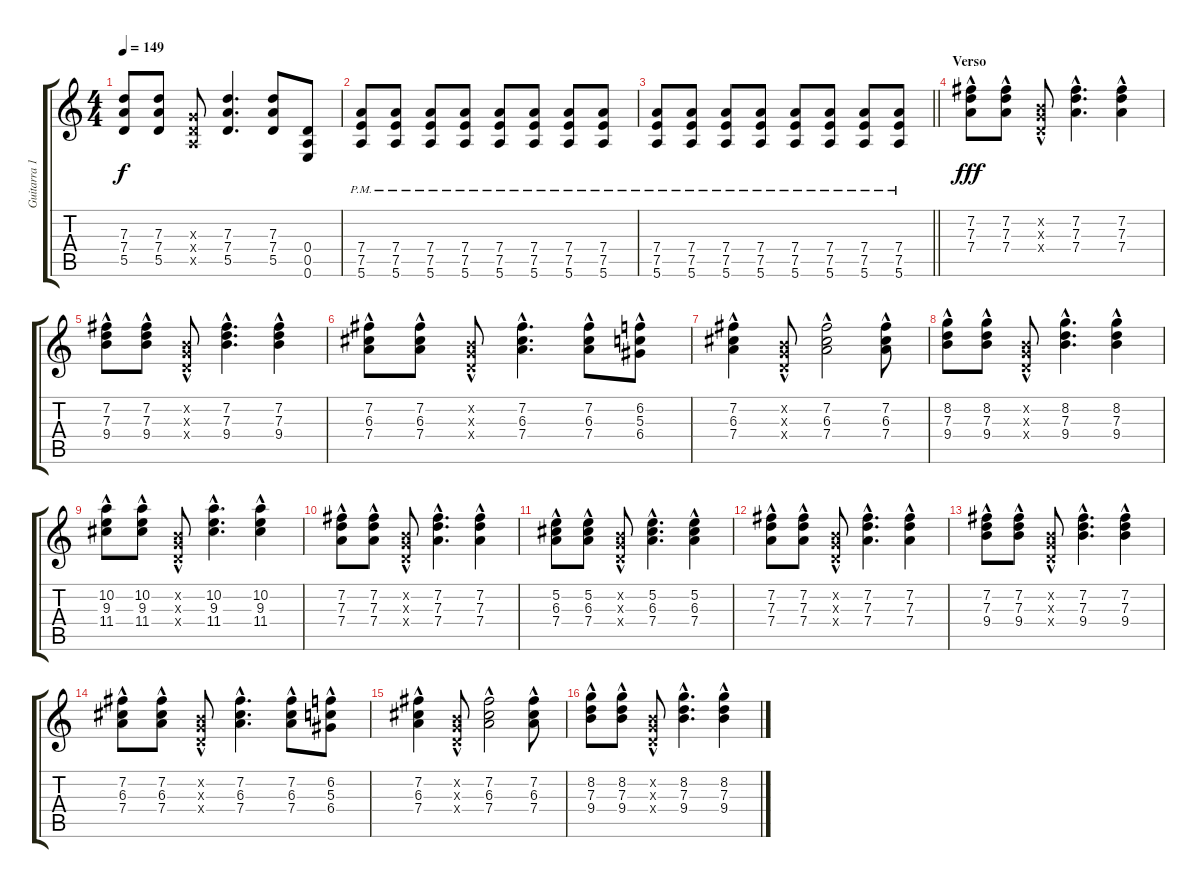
\track ("Guitarra 1 RSE" "Guitarra 1") {instrument overdrivenguitar}
\staff {score tabs}
\tuning (E4 B3 G3 D3 A2 E2) {hide}
\ts (4 4)
\tempo 149
\clef g2
\ks c
(7.3 7.4 5.5).8{dy f} (7.3 7.4 5.5).8 (0.3{x} 0.4{x} 0.5{x}).8 (7.3 7.4 5.5).4{d} (7.3 7.4 5.5).8 (0.4 0.5 0.6).8 |
(7.4{pm} 7.5{pm} 5.6{pm}).8 (7.4{pm} 7.5{pm} 5.6{pm}).8 (7.4{pm} 7.5{pm} 5.6{pm}).8 (7.4{pm} 7.5{pm} 5.6{pm}).8 (7.4{pm} 7.5{pm} 5.6{pm}).8 (7.4{pm} 7.5{pm} 5.6{pm}).8 (7.4{pm} 7.5{pm} 5.6{pm}).8 (7.4{pm} 7.5{pm} 5.6{pm}).8 |
\barLineRight lightlight
(7.4{pm} 7.5{pm} 5.6{pm}).8 (7.4{pm} 7.5{pm} 5.6{pm}).8 (7.4{pm} 7.5{pm} 5.6{pm}).8 (7.4{pm} 7.5{pm} 5.6{pm}).8 (7.4{pm} 7.5{pm} 5.6{pm}).8 (7.4{pm} 7.5{pm} 5.6{pm}).8 (7.4{pm} 7.5{pm} 5.6{pm}).8 (7.4{pm} 7.5{pm} 5.6{pm}).8 |
\section ("" "Verso")
(7.2{hac} 7.3{hac} 7.4{hac}).8{dy fff instrument electricguitarjazz} (7.2{hac} 7.3{hac} 7.4{hac}).8 (0.2{hac x} 0.3{hac x} 0.4{hac x}).8 (7.2{hac} 7.3{hac} 7.4{hac}).4{d} (7.2{hac} 7.3{hac} 7.4{hac}).4 |
(7.2{hac} 7.3{hac} 9.4{hac}).8 (7.2{hac} 7.3{hac} 9.4{hac}).8 (0.2{hac x} 0.3{hac x} 0.4{hac x}).8 (7.2{hac} 7.3{hac} 9.4{hac}).4{d} (7.2{hac} 7.3{hac} 9.4{hac}).4 |
(7.2{hac} 6.3{hac} 7.4{hac}).8 (7.2{hac} 6.3{hac} 7.4{hac}).8 (0.2{hac x} 0.3{hac x} 0.4{hac x}).8 (7.2{hac} 6.3{hac} 7.4{hac}).4{d} (7.2{hac} 6.3{hac} 7.4{hac}).8 (6.2{hac} 5.3{hac} 6.4{hac}).8 |
(7.2{hac} 6.3{hac} 7.4{hac}).4 (0.2{hac x} 0.3{hac x} 0.4{hac x}).8 (7.2{hac} 6.3{hac} 7.4{hac}).2 (7.2{hac} 6.3{hac} 7.4{hac}).8 |
(8.2{hac} 7.3{hac} 9.4{hac}).8 (8.2{hac} 7.3{hac} 9.4{hac}).8 (0.2{hac x} 0.3{hac x} 0.4{hac x}).8 (8.2{hac} 7.3{hac} 9.4{hac}).4{d} (8.2{hac} 7.3{hac} 9.4{hac}).4 |
(10.2{hac} 9.3{hac} 11.4{hac}).8 (10.2{hac} 9.3{hac} 11.4{hac}).8 (0.2{hac x} 0.3{hac x} 0.4{hac x}).8 (10.2{hac} 9.3{hac} 11.4{hac}).4{d} (10.2{hac} 9.3{hac} 11.4{hac}).4 |
(7.2{hac} 7.3{hac} 7.4{hac}).8 (7.2{hac} 7.3{hac} 7.4{hac}).8 (0.2{hac x} 0.3{hac x} 0.4{hac x}).8 (7.2{hac} 7.3{hac} 7.4{hac}).4{d} (7.2{hac} 7.3{hac} 7.4{hac}).4 |
(5.2{hac} 6.3{hac} 7.4{hac}).8 (5.2{hac} 6.3{hac} 7.4{hac}).8 (0.2{hac x} 0.3{hac x} 0.4{hac x}).8 (5.2{hac} 6.3{hac} 7.4{hac}).4{d} (5.2{hac} 6.3{hac} 7.4{hac}).4 |
(7.2{hac} 7.3{hac} 7.4{hac}).8 (7.2{hac} 7.3{hac} 7.4{hac}).8 (0.2{hac x} 0.3{hac x} 0.4{hac x}).8 (7.2{hac} 7.3{hac} 7.4{hac}).4{d} (7.2{hac} 7.3{hac} 7.4{hac}).4 |
(7.2{hac} 7.3{hac} 9.4{hac}).8 (7.2{hac} 7.3{hac} 9.4{hac}).8 (0.2{hac x} 0.3{hac x} 0.4{hac x}).8 (7.2{hac} 7.3{hac} 9.4{hac}).4{d} (7.2{hac} 7.3{hac} 9.4{hac}).4 |
(7.2{hac} 6.3{hac} 7.4{hac}).8 (7.2{hac} 6.3{hac} 7.4{hac}).8 (0.2{hac x} 0.3{hac x} 0.4{hac x}).8 (7.2{hac} 6.3{hac} 7.4{hac}).4{d} (7.2{hac} 6.3{hac} 7.4{hac}).8 (6.2{hac} 5.3{hac} 6.4{hac}).8 |
(7.2{hac} 6.3{hac} 7.4{hac}).4 (0.2{hac x} 0.3{hac x} 0.4{hac x}).8 (7.2{hac} 6.3{hac} 7.4{hac}).2 (7.2{hac} 6.3{hac} 7.4{hac}).8 |
(8.2{hac} 7.3{hac} 9.4{hac}).8 (8.2{hac} 7.3{hac} 9.4{hac}).8 (0.2{hac x} 0.3{hac x} 0.4{hac x}).8 (8.2{hac} 7.3{hac} 9.4{hac}).4{d} (8.2{hac} 7.3{hac} 9.4{hac}).4
